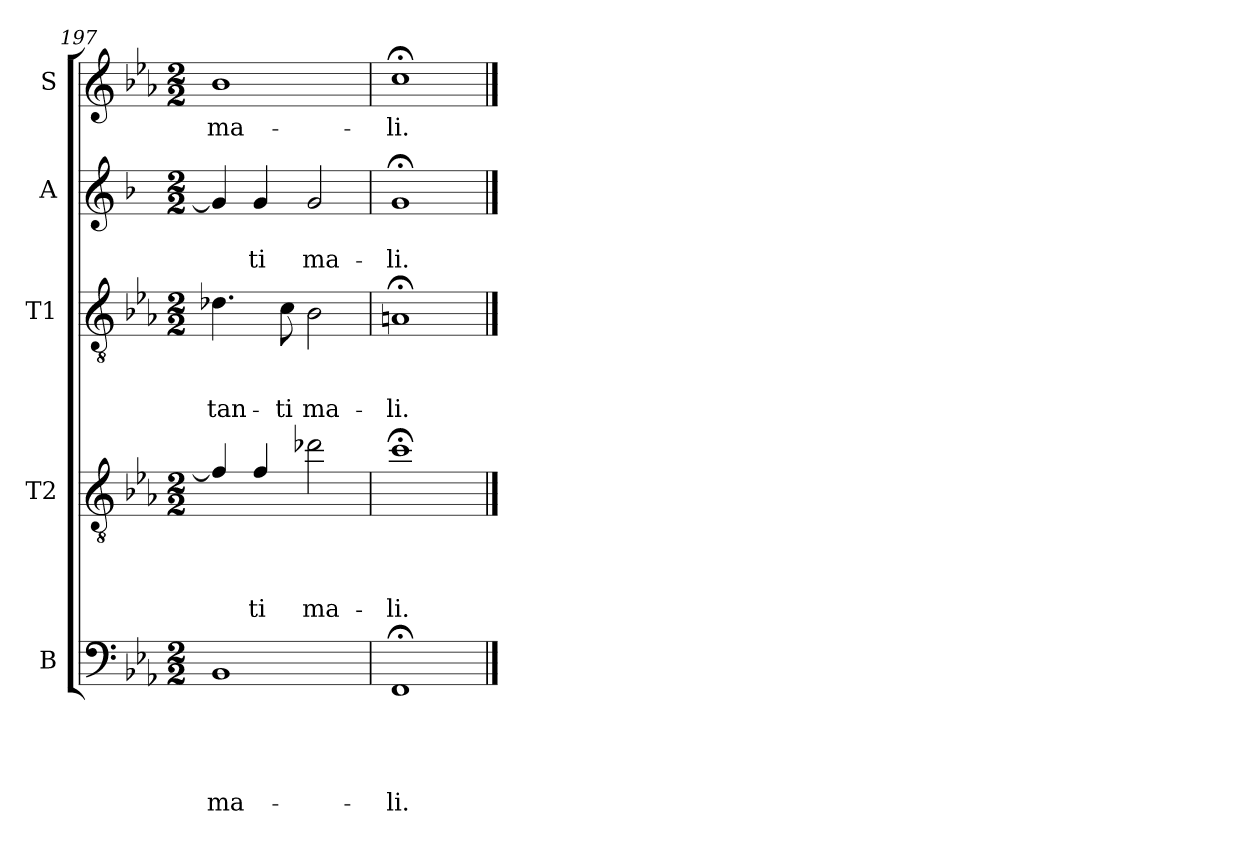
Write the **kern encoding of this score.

**kern	**text	**text	**text	**text	**text	**kern	**text	**text	**text	**text	**kern	**text	**text	**text	**kern	**text	**text	**kern	**text
*part5	*part5	*part5	*part5	*part5	*part5	*part4	*part4	*part4	*part4	*part4	*part3	*part3	*part3	*part3	*part2	*part2	*part2	*part1	*part1
*staff5	*staff5	*staff5	*staff5	*staff5	*staff5	*staff4	*staff4	*staff4	*staff4	*staff4	*staff3	*staff3	*staff3	*staff3	*staff2	*staff2	*staff2	*staff1	*staff1
*I"B	*	*	*	*	*	*I"T2	*	*	*	*	*I"T1	*	*	*	*I"A	*	*	*I"S	*
!!LO:LB:g=z
*clefF4	*	*	*	*	*	*clefGv2	*	*	*	*	*clefGv2	*	*	*	*clefG2	*	*	*clefG2	*
*	*	*	*	*	*	*ITrd8c14	*	*	*	*	*	*	*	*	*ITrd1c2	*	*	*	*
*k[b-e-a-]	*	*	*	*	*	*k[b-e-a-]	*	*	*	*	*k[b-e-a-]	*	*	*	*k[b-e-a-]	*	*	*k[b-e-a-]	*
*E-:	*	*	*	*	*	*E-:	*	*	*	*	*E-:	*	*	*	*E-:	*	*	*E-:	*
*M2/2	*	*	*	*	*	*M2/2	*	*	*	*	*M2/2	*	*	*	*M2/2	*	*	*M2/2	*
=197	=197	=197	=197	=197	=197	=197	=197	=197	=197	=197	=197	=197	=197	=197	=197	=197	=197	=197	=197
!	!	!	!	!	!LO:LY:b	!	!	!	!	!	!	!	!	!LO:LY:b	!	!	!	!	!LO:LY:b
1BB-	.	.	.	.	ma-	4F/]	.	.	.	.	4.d-X\	.	.	tan-	4f/]	.	.	1b-	ma-
!	!	!	!	!	!	!	!	!	!	!LO:LY:b	!	!	!	!	!	!	!LO:LY:b	!	!
.	.	.	.	.	.	4F/	.	.	.	-ti	.	.	.	.	4f/	.	-ti	.	.
!	!	!	!	!	!	!	!	!	!	!	!	!	!	!LO:LY:b	!	!	!	!	!
.	.	.	.	.	.	.	.	.	.	.	8c\	.	.	-ti	.	.	.	.	.
!	!	!	!	!	!	!	!	!	!	!LO:LY:b	!	!	!	!LO:LY:b	!	!	!LO:LY:b	!	!
.	.	.	.	.	.	2d-X\	.	.	.	ma-	2B-\	.	.	ma-	2f/	.	ma-	.	.
=198	=198	=198	=198	=198	=198	=198	=198	=198	=198	=198	=198	=198	=198	=198	=198	=198	=198	=198	=198
!	!	!	!	!	!LO:LY:b	!	!	!	!	!LO:LY:b	!	!	!	!LO:LY:b	!	!	!LO:LY:b	!	!LO:LY:b
1FF;	.	.	.	.	-li.	1c;<	.	.	.	-li.	1An;	.	.	-li.	1f;	.	-li.	1cc;<	-li.
==	==	==	==	==	==	==	==	==	==	==	==	==	==	==	==	==	==	==	==
*-	*-	*-	*-	*-	*-	*-	*-	*-	*-	*-	*-	*-	*-	*-	*-	*-	*-	*-	*-
